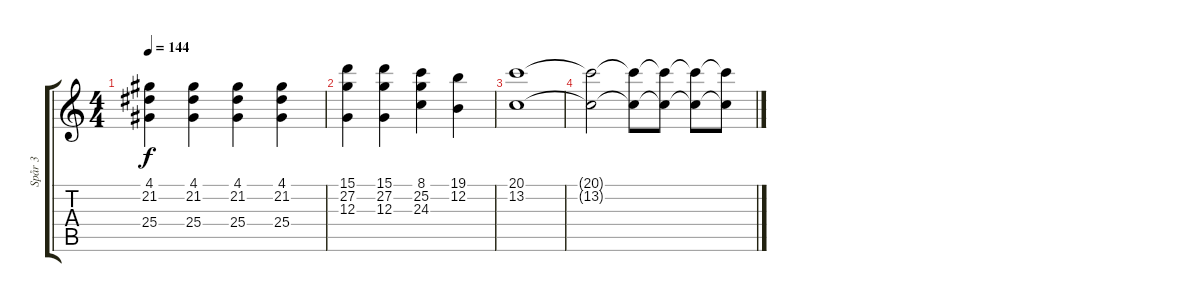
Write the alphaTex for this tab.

\track ("Spår 3" "Spår 3") {instrument stringensemble1}
\staff {score tabs}
\tuning (E4 B3 G3 D3 A2 E2) {hide}
\ts (4 4)
\tempo 144
\clef g2
\ks c
(4.1 21.2 25.4).4{dy f} (4.1 21.2 25.4).4 (4.1 21.2 25.4).4 (4.1 21.2 25.4).4 |
(15.1 27.2 12.3).4 (15.1 27.2 12.3).4 (8.1 25.2 24.3).4{instrument stringensemble1} (19.1 12.2).4 |
(20.1 13.2).1 |
(20.1{t} 13.2{t}).2 (20.1{t} 13.2{t}).8{volume 5} (20.1{t} 13.2{t}).8{volume 4} (20.1{t} 13.2{t}).8{volume 3} (20.1{t} 13.2{t}).8{volume 2}
